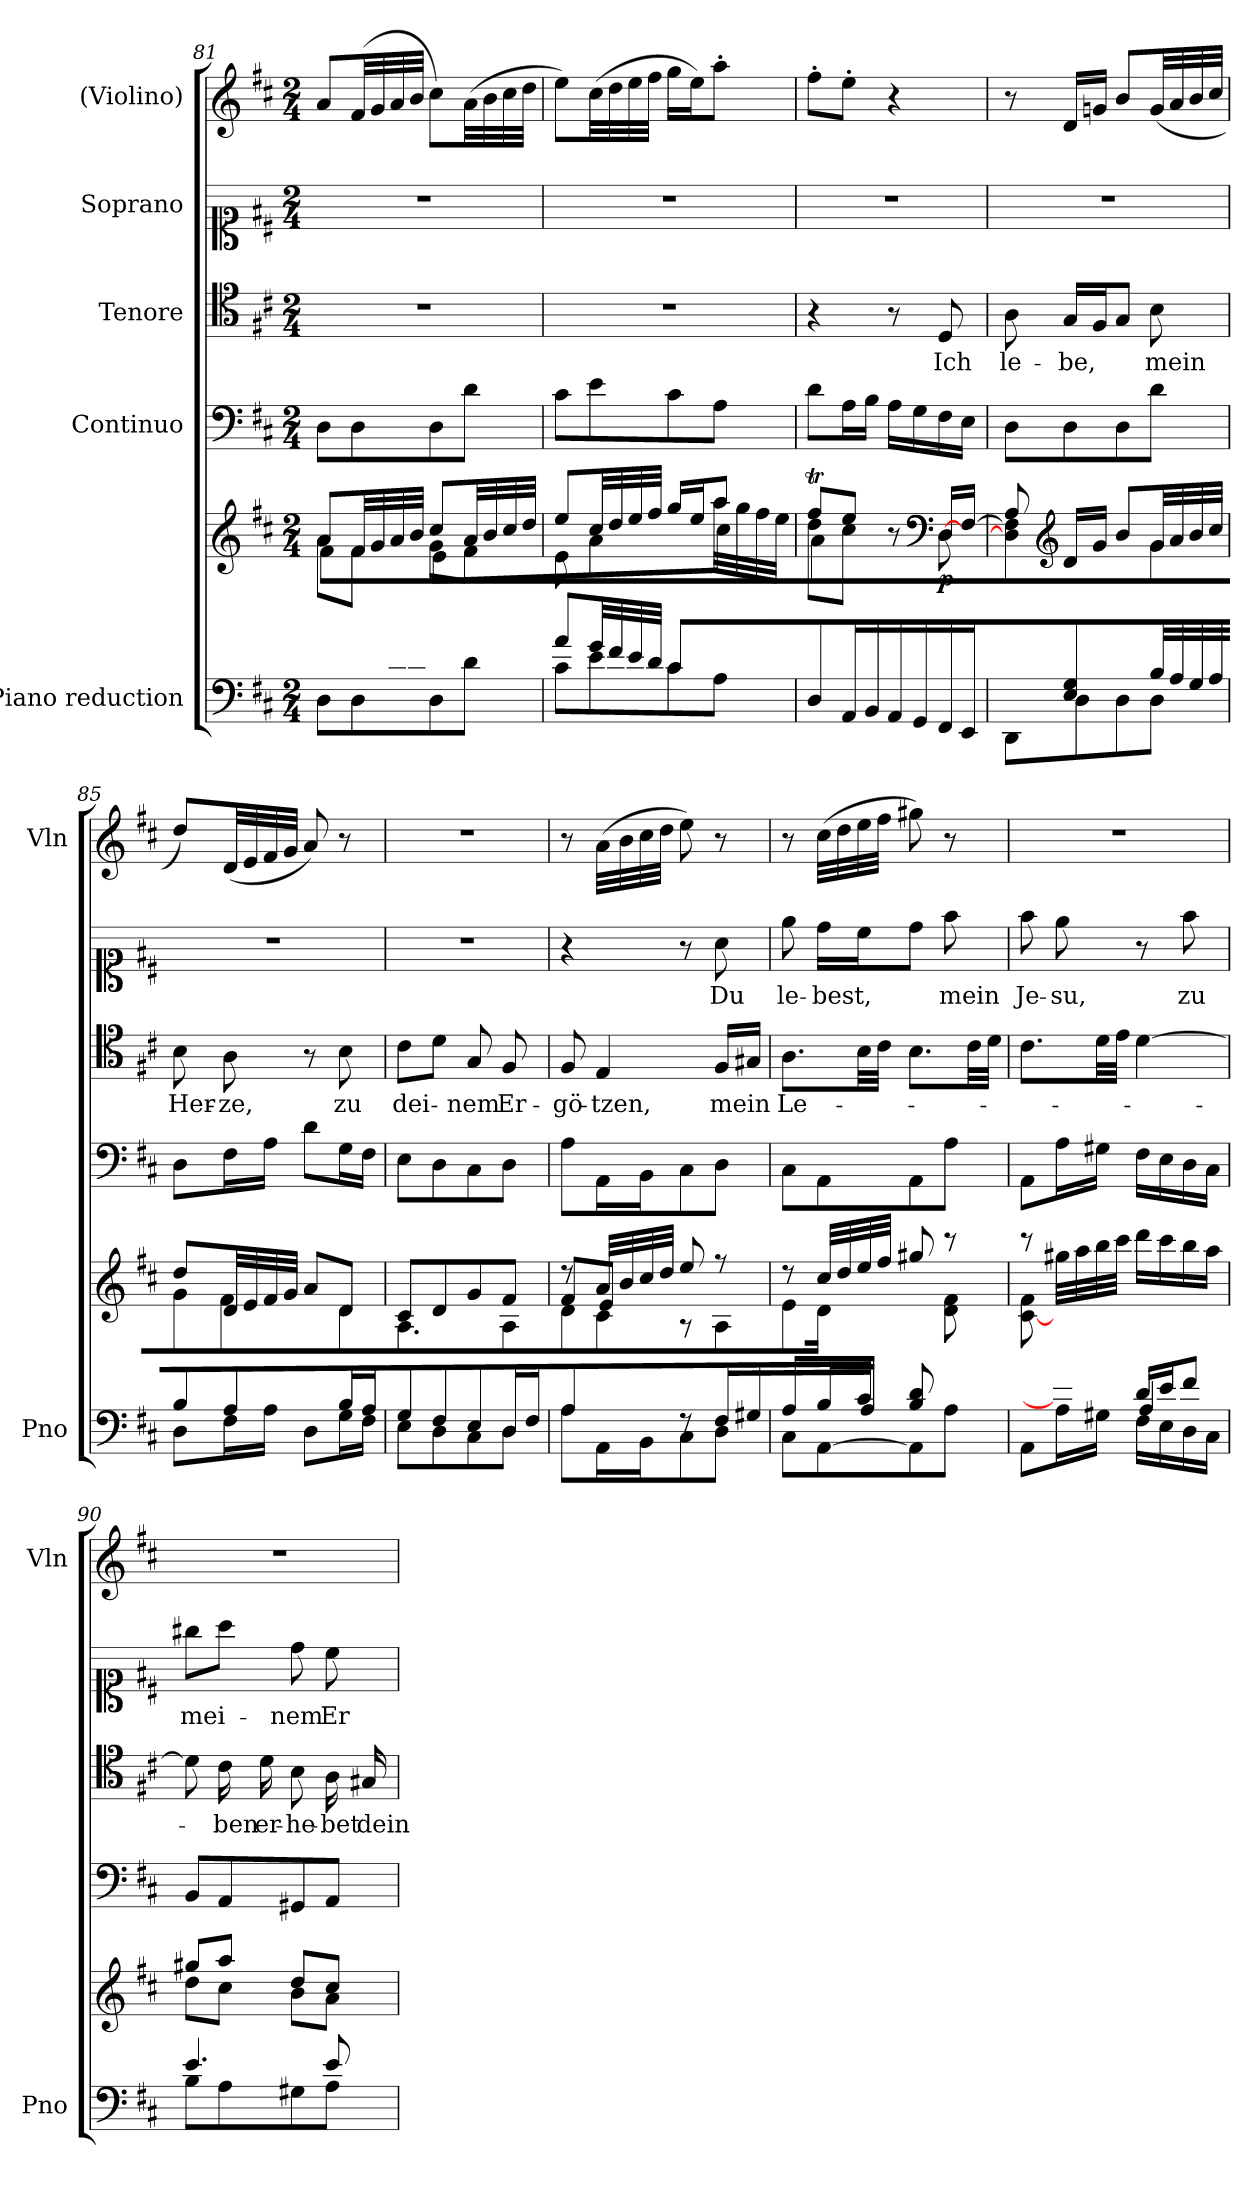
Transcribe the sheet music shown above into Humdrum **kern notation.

**kern	**kern	**dynam	**kern	**dynam	**kern	**text	**kern	**text	**kern	**dynam
*part5	*part5	*part5	*part4	*part4	*part3	*part3	*part2	*part2	*part1	*part1
*staff6	*staff5	*staff5/6	*staff4	*staff4	*staff3	*staff3	*staff2	*staff2	*staff1	*staff1
*I"Piano reduction	*	*	*I"Continuo	*	*I"Tenore	*	*I"Soprano	*	*I"(Violino)	*
*I'Pno	*	*	*	*	*	*	*	*	*I'Vln	*
*clefF4	*clefG2	*	*clefF4	*	*clefC4	*	*clefC1	*	*clefG2	*
*k[f#c#]	*k[f#c#]	*	*k[f#c#]	*	*k[f#c#]	*	*k[f#c#]	*	*k[f#c#]	*
*M2/4	*M2/4	*	*M2/4	*	*M2/4	*	*M2/4	*	*M2/4	*
=81	=81	=81	=81	=81	=81	=81	=81	=81	=81	=81
*^	*^	*	*	*	*	*	*	*	*	*
*	*	*	*^	*	*	*	*	*	*	*	*	*
8ryy	8D\L	8a/L	8a\L	8f#\L	.	8D\L	.	2r	.	2r	.	8a/L	.
32A/LL	8D\	32f#/LL	8f#\J	8ryy	.	8D\	.	.	.	.	.	(>32f#/LL	.
32B/	.	32g/	.	.	.	.	.	.	.	.	.	32g/	.
32c#/	.	32a/	.	.	.	.	.	.	.	.	.	32a/	.
32d/JJJ	.	32b/JJJ	.	.	.	.	.	.	.	.	.	32b/JJJ	.
8ryy	8D\	8cc#/L	8g\L	8e\L	.	8D\	.	.	.	.	.	8cc#\L)	.
8d/J	8d\J	32a/LL	8f#\J	8ryy	.	8d\J	.	.	.	.	.	(>32a\LL	.
.	.	32b/	.	.	.	.	.	.	.	.	.	32b\	.
.	.	32cc#/	.	.	.	.	.	.	.	.	.	32cc#\	.
.	.	32dd/JJJ	.	.	.	.	.	.	.	.	.	32dd\JJJ	.
=82	=82	=82	=82	=82	=82	=82	=82	=82	=82	=82	=82	=82	=82
8a/L	8c#\L	8ee/L	8e\	4.ryy	.	8c#\L	.	2r	.	2r	.	8ee\L)	.
32g/LL	8e\	32cc#/LL	4a\	.	.	8e\	.	.	.	.	.	(>32cc#\LL	.
32f#/	.	32dd/	.	.	.	.	.	.	.	.	.	32dd\	.
32e/	.	32ee/	.	.	.	.	.	.	.	.	.	32ee\	.
32d/JJJ	.	32ff#/JJJ	.	.	.	.	.	.	.	.	.	32ff#\JJJ	.
8c#/L	8c#\	16gg/LL	.	.	.	8c#\	.	.	.	.	.	16gg\LL	.
.	.	16ee/J	.	.	.	.	.	.	.	.	.	16ee\J)	.
8ryy	8A\J	8aa/J	32aa\LLL	8cc#\J	.	8A\J	.	.	.	.	.	8aa'\J	.
.	.	.	32gg\	.	.	.	.	.	.	.	.	.	.
.	.	.	32ff#\	.	.	.	.	.	.	.	.	.	.
.	.	.	32ee\JJJ	.	.	.	.	.	.	.	.	.	.
*v	*v	*	*	*	*	*	*	*	*	*	*	*	*
=83	=83	=83	=83	=83	=83	=83	=83	=83	=83	=83	=83	=83
8D/L	8ff#t/L	8dd\L	4a\	.	8d\L	.	4r	.	2r	.	8ff#'\L	.
16AA/L	8ee/J	8cc#\J	.	.	16A\L	.	.	.	.	.	8ee'\J	.
16BB/JJ	.	.	.	.	16B\JJ	.	.	.	.	.	.	.
16AA/LL	8r	8ryy	4ryy	.	16A\LL	.	8r	.	.	.	4r	.
16GG/	.	.	.	.	16G\	.	.	.	.	.	.	.
*	*clefF4	*	*	*	*	*	*	*	*	*	*	*
!	!	!	!	!LO:DY:b	!	!	!	!LO:LY:b	!	!	!	!
16FF#/	[16D/LL	8D\	.	p	16F#\	.	8D/	Ich	.	.	.	.
16EE/JJ	[16F#/JJ	.	.	.	16E\JJ	.	.	.	.	.	.	.
*	*	*v	*v	*	*	*	*	*	*	*	*	*
=84	=84	=84	=84	=84	=84	=84	=84	=84	=84	=84	=84
*^	*	*	*	*	*	*	*	*	*	*	*
!	!	!	!	!	!	!LO:DY:a	!	!LO:LY:b	!	!	!	!
8ryy	8DD\L	8A/	8D\] 8F#\]	.	8D\L	other-dynamics	8A\	le-	2r	.	8r	.
*	*	*clefG2	*	*	*	*	*	*	*	*	*	*
!	!	!	!	!	!	!	!	!LO:LY:b	!	!	!	!LO:DY:b
4E/ 4G/	8D\	16d/LL	4ryy	.	8D\	.	16G/LL	-be,	.	.	16d/LL	other-dynamics
.	.	16g/JJ	.	.	.	.	16F#/J	.	.	.	16gn/JJ	.
.	8D\	8b/L	.	.	8D\	.	8G/J	.	.	.	8b/L	.
!	!	!	!	!	!	!	!	!LO:LY:b	!	!	!	!
32B/LLL	8D\J	32g/LL	8g\	.	8d\J	.	8B\	mein	.	.	(<32g/LL	.
32A/	.	32a/	.	.	.	.	.	.	.	.	32a/	.
32G/	.	32b/	.	.	.	.	.	.	.	.	32b/	.
32A/JJJ	.	32cc#/JJJ	.	.	.	.	.	.	.	.	32cc#/JJJ	.
=85	=85	=85	=85	=85	=85	=85	=85	=85	=85	=85	=85	=85
!	!	!	!	!	!	!	!	!LO:LY:b	!	!	!	!
8B/	8D\L	8dd/L	8g\	.	8D\L	.	8B\	Her-	2r	.	8dd/L)	.
!	!	!	!	!	!	!	!	!LO:LY:b	!	!	!	!
4A/	16F#\L	32d/LL	4f#\	.	16F#\L	.	8A\	-ze,	.	.	(<32d/LL	.
.	.	32e/	.	.	.	.	.	.	.	.	32e/	.
.	16A\JJ	32f#/	.	.	16A\JJ	.	.	.	.	.	32f#/	.
.	.	32g/JJJ	.	.	.	.	.	.	.	.	32g/JJJ	.
.	8D\L	8a/L	.	.	8d\L	.	8r	.	.	.	8a/)	.
!	!	!	!	!	!	!	!	!LO:LY:b	!	!	!	!
16B/LL	16G\L	8d/J	8d\	.	16G\L	.	8B\	zu	.	.	8r	.
16A/JJ	16F#\JJ	.	.	.	16F#\JJ	.	.	.	.	.	.	.
!!LO:PB:g=z
=86	=86	=86	=86	=86	=86	=86	=86	=86	=86	=86	=86	=86
!	!	!	!	!	!	!	!	!LO:LY:b	!	!	!	!
8G/L	8E\L	8c#/L	4.A\	.	8E\L	.	8c#\L	dei-	2r	.	2r	.
8F#/	8D\	8d/	.	.	8D\	.	8d\J	.	.	.	.	.
!	!	!	!	!	!	!	!	!LO:LY:b	!	!	!	!
8E/	8C#\	8g/	.	.	8C#\	.	8G/	-nem	.	.	.	.
!	!	!	!	!	!	!	!	!LO:LY:b	!	!	!	!
16D/L	8D\J	8f#/J	8A\	.	8D\J	.	8F#/	Er-	.	.	.	.
16F#/JJ	.	.	.	.	.	.	.	.	.	.	.	.
=87	=87	=87	=87	=87	=87	=87	=87	=87	=87	=87	=87	=87
*	*	*	*^	*	*	*	*	*	*	*	*	*
!	!	!	!	!	!	!	!	!	!LO:LY:b	!	!	!	!
4A/	8A\L	8rdd	8d\L	8f#/L	.	8A\L	.	8F#/	-gö-	4r	.	8r	.
!	!	!	!	!	!	!	!	!	!LO:LY:b	!	!	!	!
.	16AA\L	32a/LLL	8c#\J	8e/J	.	16AA\L	.	4E/	-tzen,	.	.	(>32a\LLL	.
.	.	32b/	.	.	.	.	.	.	.	.	.	32b\	.
.	16BB\J	32cc#/	.	.	.	16BB\J	.	.	.	.	.	32cc#\	.
.	.	32dd/JJJ	.	.	.	.	.	.	.	.	.	32dd\JJJ	.
8rF	8C#\	8ee/	8r	4ryy	.	8C#\	.	.	.	8r	.	8ee\)	.
!	!	!	!	!	!	!	!	!	!LO:LY:b	!	!LO:LY:b	!	!
16F#/LL	8D\J	8r	8A\	.	.	8D\J	.	16F#/LL	mein	8a\	Du	8r	.
16G#X/JJ	.	.	.	.	.	.	.	16G#X/JJ	.	.	.	.	.
=88	=88	=88	=88	=88	=88	=88	=88	=88	=88	=88	=88	=88	=88
*	*^	*	*	*	*	*	*	*	*	*	*	*	*
!	!	!	!	!	!	!	!	!	!	!LO:LY:b	!	!LO:LY:b	!	!
8.ryy	8A/L	8C#\L	8r	8e\L	4.ryy	.	8C#\L	.	8.A\L	Le-	8ee\	le-	8r	.
!	!	!	!	!	!	!	!	!	!	!	!	!LO:LY:b	!	!
.	16B/L	[8AA\	32cc#/LLL	16d\L	.	.	8AA\	.	.	.	16dd\LL	-best,	(>32cc#\LLL	.
.	.	.	32dd/	.	.	.	.	.	.	.	.	.	32dd\	.
16c#/JJ	16A/JJ	.	32ee/	16ryy	.	.	.	.	32B\LL	.	16cc#\J	.	32ee\	.
.	.	.	32ff#/JJJ	.	.	.	.	.	32c#\JJJ	.	.	.	32ff#\JJJ	.
4ryy	8B/ 8d/L	8AA\]	8gg#X/	4ryy	.	.	8AA\	.	8.B\L	.	8dd\J	.	8gg#X\)	.
!	!	!	!	!	!	!	!	!	!	!	!	!LO:LY:b	!	!
.	8ryy	8A\J	8rccc	.	8d\ 8f#\J	.	8A\J	.	.	.	8ff#\	mein	8r	.
.	.	.	.	.	.	.	.	.	32c#\LL	.	.	.	.	.
.	.	.	.	.	.	.	.	.	32d\JJJ	.	.	.	.	.
*	*	*	*	*v	*v	*	*	*	*	*	*	*	*	*
=89	=89	=89	=89	=89	=89	=89	=89	=89	=89	=89	=89	=89	=89
!	!	!	!	!	!	!	!	!	!	!	!LO:LY:b	!	!
8ryy	8AA\L	4ryy	8rccc	[8c#\ 8f#\L	.	8AA\L	.	8.c#\L	.	8ff#\	Je-	2r	.
!	!	!	!	!	!	!	!	!	!	!	!LO:LY:b	!	!
8c#/] 8e/J	16A\L	.	32gg#X\LLL	4.ryy	.	16A\L	.	.	.	8ee\	-su,	.	.
.	.	.	32aa\	.	.	.	.	.	.	.	.	.	.
.	16G#X\JJ	.	32bb\	.	.	16G#X\JJ	.	32d\LL	.	.	.	.	.
.	.	.	32ccc#\JJJ	.	.	.	.	32e\JJJ	.	.	.	.	.
16d/LL	16F#\LL	4A/	16ddd\LL	.	.	16F#\LL	.	[4d\	.	8r	.	.	.
16e/J	16E\	.	16ccc#\	.	.	16E\	.	.	.	.	.	.	.
!	!	!	!	!	!	!	!	!	!	!	!LO:LY:b	!	!
8f#/J	16D\	.	16bb\	.	.	16D\	.	.	.	8ff#\	zu	.	.
.	16C#\JJ	.	16aa\JJ	.	.	16C#\JJ	.	.	.	.	.	.	.
*	*v	*v	*	*	*	*	*	*	*	*	*	*	*
=90	=90	=90	=90	=90	=90	=90	=90	=90	=90	=90	=90	=90
!	!	!	!	!	!	!	!	!	!	!LO:LY:b	!	!
4.e/	8B\L	8gg#X/L	8dd\L	.	8BB/L	.	8d\]	.	8gg#X\L	mei-	2r	.
!	!	!	!	!	!	!	!	!LO:LY:b	!	!	!	!
.	8A\	8aa/J	8cc#\J	.	8AA/	.	16c#\	-ben	8aa\J	.	.	.
!	!	!	!	!	!	!	!	!LO:LY:b	!	!	!	!
.	.	.	.	.	.	.	16d\	er-	.	.	.	.
!	!	!	!	!	!	!	!	!LO:LY:b	!	!LO:LY:b	!	!
.	8G#X\	8dd/L	8b\L	.	8GG#X/	.	8B\	-he-	8dd\	-nem	.	.
!	!	!	!	!	!	!	!	!LO:LY:b	!	!LO:LY:b	!	!
8e/	8A\J	8cc#/J	8a\J	.	8AA/J	.	16A\	-bet	8cc#\	Er-	.	.
!	!	!	!	!	!	!	!	!LO:LY:b	!	!	!	!
.	.	.	.	.	.	.	16G#X/	dein	.	.	.	.
*v	*v	*	*	*	*	*	*	*	*	*	*	*
*	*v	*v	*	*	*	*	*	*	*	*	*
=	=	=	=	=	=	=	=	=	=	=
*-	*-	*-	*-	*-	*-	*-	*-	*-	*-	*-
